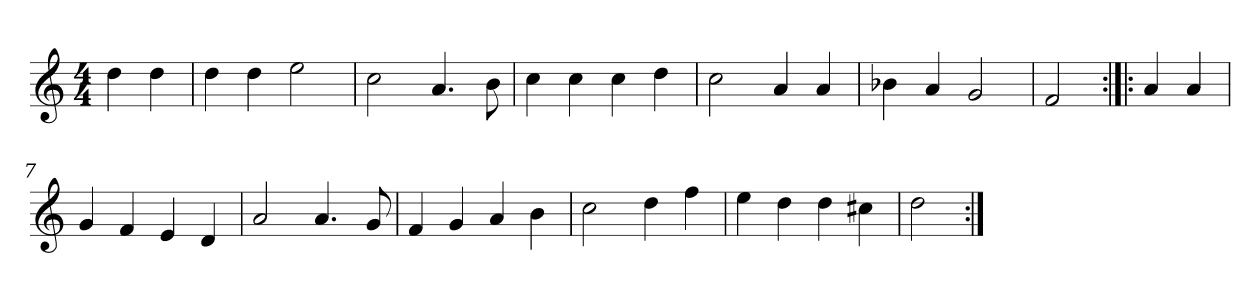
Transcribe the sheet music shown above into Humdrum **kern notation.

**kern
*part1
*staff1
*clefG2
*k[]
*D:dor
*M4/4
*MM120
=
4dd
4dd
=1
4dd
4dd
2ee
=2
2cc
4.a
8b
=3
4cc
4cc
4cc
4dd
=4
2cc
4a
4a
=5
4b-X
4a
2g
=6
2f
=:|!|:
4a
4a
=7
4g
4f
4e
4d
=8
2a
4.a
8g
=9
4f
4g
4a
4b
=10
2cc
4dd
4ff
=11
4ee
4dd
4dd
4cc#X
=12
2dd
=:|!
*-
